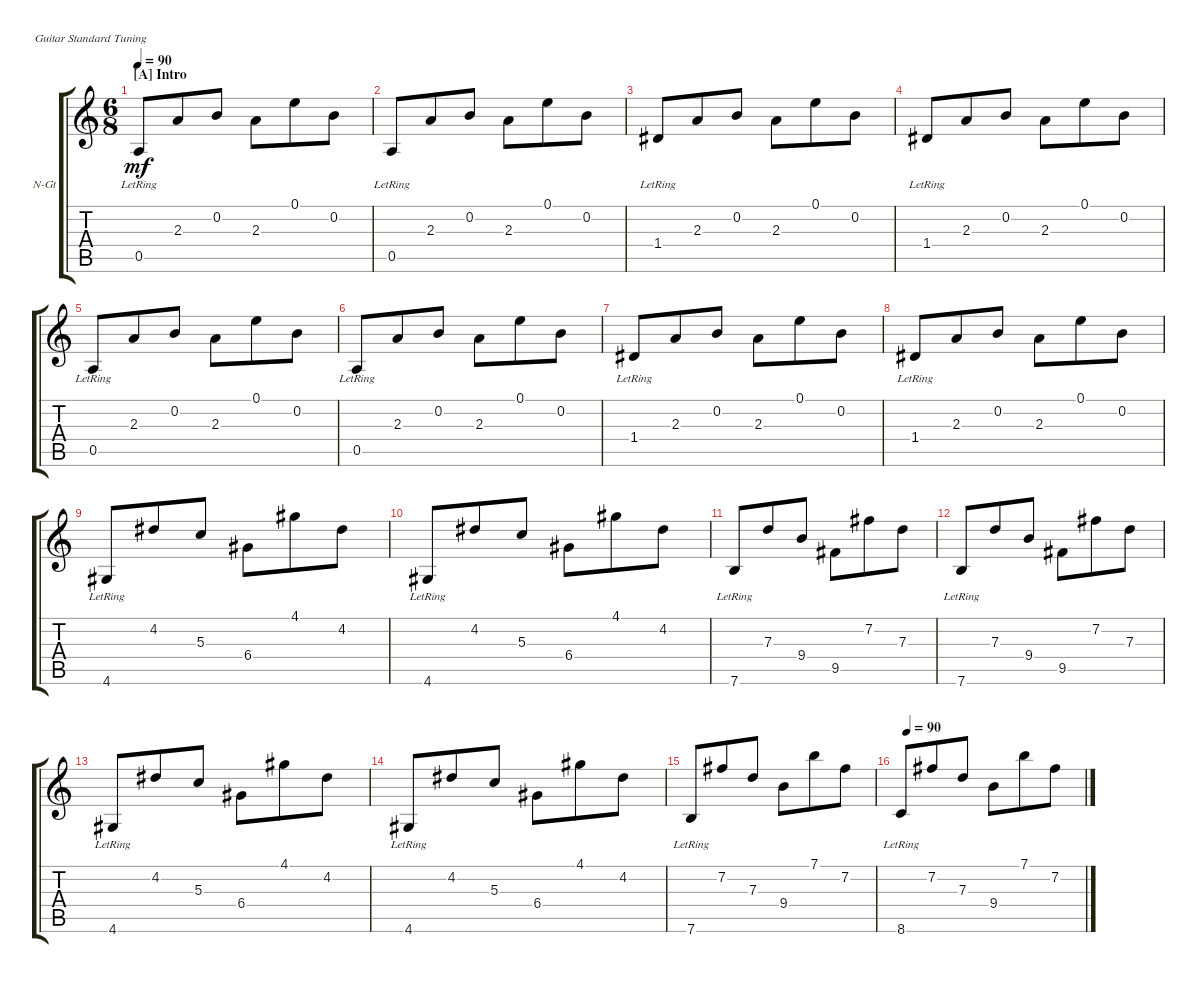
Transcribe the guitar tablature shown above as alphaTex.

\defaultSystemsLayout 4
\bracketExtendMode groupsimilarinstruments
\firstSystemTrackNameOrientation horizontal
\otherSystemsTrackNameOrientation horizontal
\track ("Rhythm Guitar" "N-Gt") {instrument acousticguitarnylon}
\staff {score tabs}
\tuning (E4 B3 G3 D3 A2 E2)
\ts (6 8)
\section ("A" "Intro")
\tempo 90
\clef g2
\ks c
0.5{lr}.8{dy mf instrument acousticguitarnylon} 2.3.8 0.2.8 2.3.8 0.1.8 0.2.8 |
0.5{lr}.8 2.3.8 0.2.8 2.3.8 0.1.8 0.2.8 |
1.4{lr}.8 2.3.8 0.2.8 2.3.8 0.1.8 0.2.8 |
1.4{lr}.8 2.3.8 0.2.8 2.3.8 0.1.8 0.2.8 |
0.5{lr}.8 2.3.8 0.2.8 2.3.8 0.1.8 0.2.8 |
0.5{lr}.8 2.3.8 0.2.8 2.3.8 0.1.8 0.2.8 |
1.4{lr}.8 2.3.8 0.2.8 2.3.8 0.1.8 0.2.8 |
1.4{lr}.8 2.3.8 0.2.8 2.3.8 0.1.8 0.2.8 |
4.6{lr}.8 4.2.8 5.3.8 6.4.8 4.1.8 4.2.8 |
4.6{lr}.8 4.2.8 5.3.8 6.4.8 4.1.8 4.2.8 |
7.6{lr}.8 7.3.8 9.4.8 9.5.8 7.2.8 7.3.8 |
7.6{lr}.8 7.3.8 9.4.8 9.5.8 7.2.8 7.3.8 |
4.6{lr}.8 4.2.8 5.3.8 6.4.8 4.1.8 4.2.8 |
4.6{lr}.8 4.2.8 5.3.8 6.4.8 4.1.8 4.2.8 |
7.6{lr}.8 7.2.8 7.3.8 9.4.8 7.1.8 7.2.8 |
\tempo (90 0.0375)
8.6{lr}.8 7.2.8 7.3.8 9.4.8 7.1.8 7.2.8
